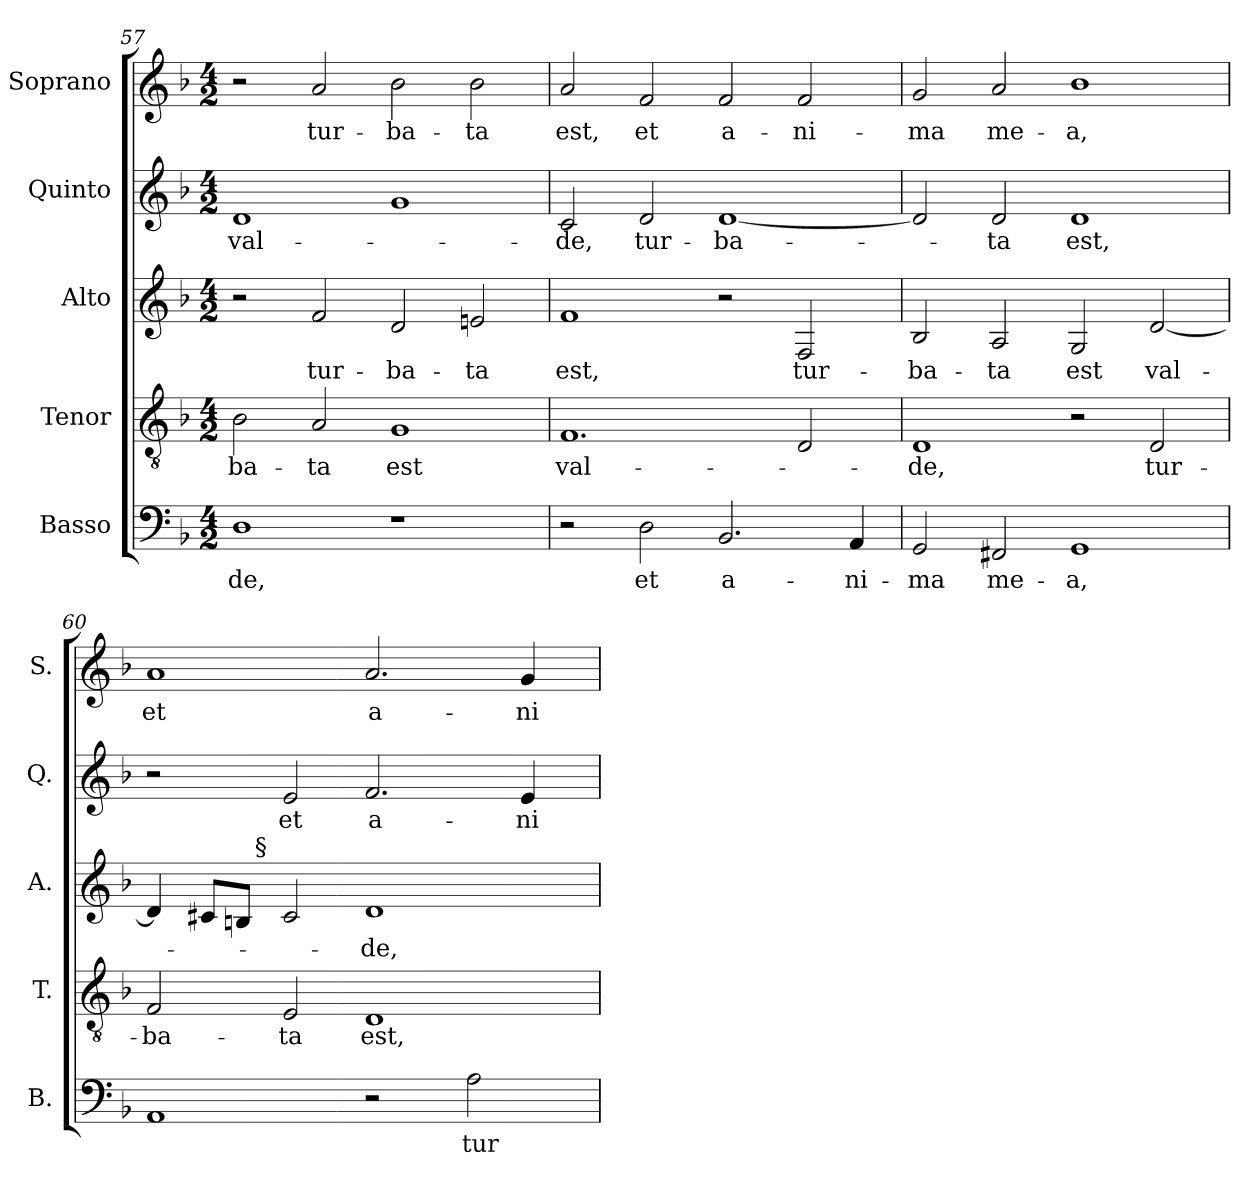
**kern	**text	**kern	**text	**kern	**text	**kern	**text	**kern	**text
*part5	*part5	*part4	*part4	*part3	*part3	*part2	*part2	*part1	*part1
*staff5	*staff5	*staff4	*staff4	*staff3	*staff3	*staff2	*staff2	*staff1	*staff1
*I"Basso	*	*I"Tenor	*	*I"Alto	*	*I"Quinto	*	*I"Soprano	*
*I'B.	*	*I'T.	*	*I'A.	*	*I'Q.	*	*I'S.	*
*clefF4	*	*clefGv2	*	*clefG2	*	*clefG2	*	*clefG2	*
*	*	*ITrd7c12	*	*	*	*	*	*	*
*k[b-]	*	*k[b-]	*	*k[b-]	*	*k[b-]	*	*k[b-]	*
*F:	*	*F:	*	*F:	*	*F:	*	*F:	*
*M4/2	*	*M4/2	*	*M4/2	*	*M4/2	*	*M4/2	*
=57	=57	=57	=57	=57	=57	=57	=57	=57	=57
!	!LO:LY:b:color=#000000	!	!	!	!	!	!	!	!
!	!	!	!LO:LY:b:color=#000000	!	!	!	!	!	!
!	!	!	!	!	!	!	!LO:LY:b:color=#000000	!	!
1Di	-de,	2BB-i\	-ba-	2r	.	1di	val-	2r	.
!	!	!	!LO:LY:b:color=#000000	!	!	!	!	!	!
!	!	!	!	!	!LO:LY:b:color=#000000	!	!	!	!
!	!	!	!	!	!	!	!	!	!LO:LY:b:color=#000000
.	.	2AAi/	-ta	2fi/	tur-	.	.	2ai/	tur-
!	!	!	!LO:LY:b:color=#000000	!	!	!	!	!	!
!	!	!	!	!	!LO:LY:b:color=#000000	!	!	!	!
!	!	!	!	!	!	!	!	!	!LO:LY:b:color=#000000
1r	.	1GGi	est	2di/	-ba-	1gi	.	2b-i\	-ba-
!	!	!	!	!	!LO:LY:b:color=#000000	!	!	!	!
!	!	!	!	!	!	!	!	!	!LO:LY:b:color=#000000
.	.	.	.	2eni/	-ta	.	.	2b-i\	-ta
=58	=58	=58	=58	=58	=58	=58	=58	=58	=58
!	!	!	!LO:LY:b:color=#000000	!	!	!	!	!	!
!	!	!	!	!	!LO:LY:b:color=#000000	!	!	!	!
!	!	!	!	!	!	!	!LO:LY:b:color=#000000	!	!
!	!	!	!	!	!	!	!	!	!LO:LY:b:color=#000000
2r	.	1.FFi	val-	1fi	est,	2ci/	-de,	2ai/	est,
!	!LO:LY:b:color=#000000	!	!	!	!	!	!	!	!
!	!	!	!	!	!	!	!LO:LY:b:color=#000000	!	!
!	!	!	!	!	!	!	!	!	!LO:LY:b:color=#000000
2Di\	et	.	.	.	.	2di/	tur-	2fi/	et
!	!LO:LY:b:color=#000000	!	!	!	!	!	!	!	!
!	!	!	!	!	!	!	!LO:LY:b:color=#000000	!	!
!	!	!	!	!	!	!	!	!	!LO:LY:b:color=#000000
2.BB-i/	a-	.	.	2r	.	[1di	-ba-	2fi/	a-
!	!	!	!	!	!LO:LY:b:color=#000000	!	!	!	!
!	!	!	!	!	!	!	!	!	!LO:LY:b:color=#000000
.	.	2DDi/	.	2Fi/	tur-	.	.	2fi/	-ni-
!	!LO:LY:b:color=#000000	!	!	!	!	!	!	!	!
4AAi/	-ni-	.	.	.	.	.	.	.	.
!!LO:LB:g=z
=59	=59	=59	=59	=59	=59	=59	=59	=59	=59
!	!LO:LY:b:color=#000000	!	!	!	!	!	!	!	!
!	!	!	!LO:LY:b:color=#000000	!	!	!	!	!	!
!	!	!	!	!	!LO:LY:b:color=#000000	!	!	!	!
!	!	!	!	!	!	!	!	!	!LO:LY:b:color=#000000
2GGi/	-ma	1DDi	-de,	2B-i/	-ba-	2di/]	.	2gi/	-ma
!	!LO:LY:b:color=#000000	!	!	!	!	!	!	!	!
!	!	!	!	!	!LO:LY:b:color=#000000	!	!	!	!
!	!	!	!	!	!	!	!LO:LY:b:color=#000000	!	!
!	!	!	!	!	!	!	!	!	!LO:LY:b:color=#000000
2FF#Xi/	me-	.	.	2Ai/	-ta	2di/	-ta	2ai/	me-
!	!LO:LY:b:color=#000000	!	!	!	!	!	!	!	!
!	!	!	!	!	!LO:LY:b:color=#000000	!	!	!	!
!	!	!	!	!	!	!	!LO:LY:b:color=#000000	!	!
!	!	!	!	!	!	!	!	!	!LO:LY:b:color=#000000
1GGi	-a,	2r	.	2Gi/	est	1di	est,	1b-i	-a,
!	!	!	!LO:LY:b:color=#000000	!	!	!	!	!	!
!	!	!	!	!	!LO:LY:b:color=#000000	!	!	!	!
.	.	2DDi/	tur-	[2di/	val-	.	.	.	.
=60	=60	=60	=60	=60	=60	=60	=60	=60	=60
!	!	!	!LO:LY:b:color=#000000	!	!	!	!	!	!
!	!	!	!	!	!	!	!	!	!LO:LY:b:color=#000000
*	*	*	*	*^	*	*	*	*	*
1AAi	.	2FFi/	-ba-	4di/]	4ryy	.	2r	.	1ai	et
.	.	.	.	8c#Xi/L	8ryy	.	.	.	.	.
.	.	.	.	8Bi/J	32ryy	.	.	.	.	.
.	.	.	.	.	256ryy	.	.	.	.	.
!	!	!	!	!	!LO:TX:a:t=§	!	!	!	!	!
.	.	.	.	.	1ryy	.	.	.	.	.
!	!	!	!LO:LY:b:color=#000000	!	!	!	!	!	!	!
!	!	!	!	!	!	!	!	!LO:LY:b:color=#000000	!	!
.	.	2EEi/	-ta	2c#i/	.	.	2ei/	et	.	.
!	!	!	!LO:LY:b:color=#000000	!	!	!	!	!	!	!
!	!	!	!	!	!	!LO:LY:b:color=#000000	!	!	!	!
!	!	!	!	!	!	!	!	!LO:LY:b:color=#000000	!	!
!	!	!	!	!	!	!	!	!	!	!LO:LY:b:color=#000000
2r	.	1DDi	est,	1di	.	-de,	2.fi/	a-	2.ai/	a-
.	.	.	.	.	2ryy	.	.	.	.	.
!	!LO:LY:b:color=#000000	!	!	!	!	!	!	!	!	!
2Ai\	tur-	.	.	.	.	.	.	.	.	.
!	!	!	!	!	!	!	!	!LO:LY:b:color=#000000	!	!
!	!	!	!	!	!	!	!	!	!	!LO:LY:b:color=#000000
.	.	.	.	.	.	.	4ei/	-ni-	4gi/	-ni-
.	.	.	.	.	16ryy	.	.	.	.	.
.	.	.	.	.	64..ryy	.	.	.	.	.
*	*	*	*	*v	*v	*	*	*	*	*
=	=	=	=	=	=	=	=	=	=
*-	*-	*-	*-	*-	*-	*-	*-	*-	*-
